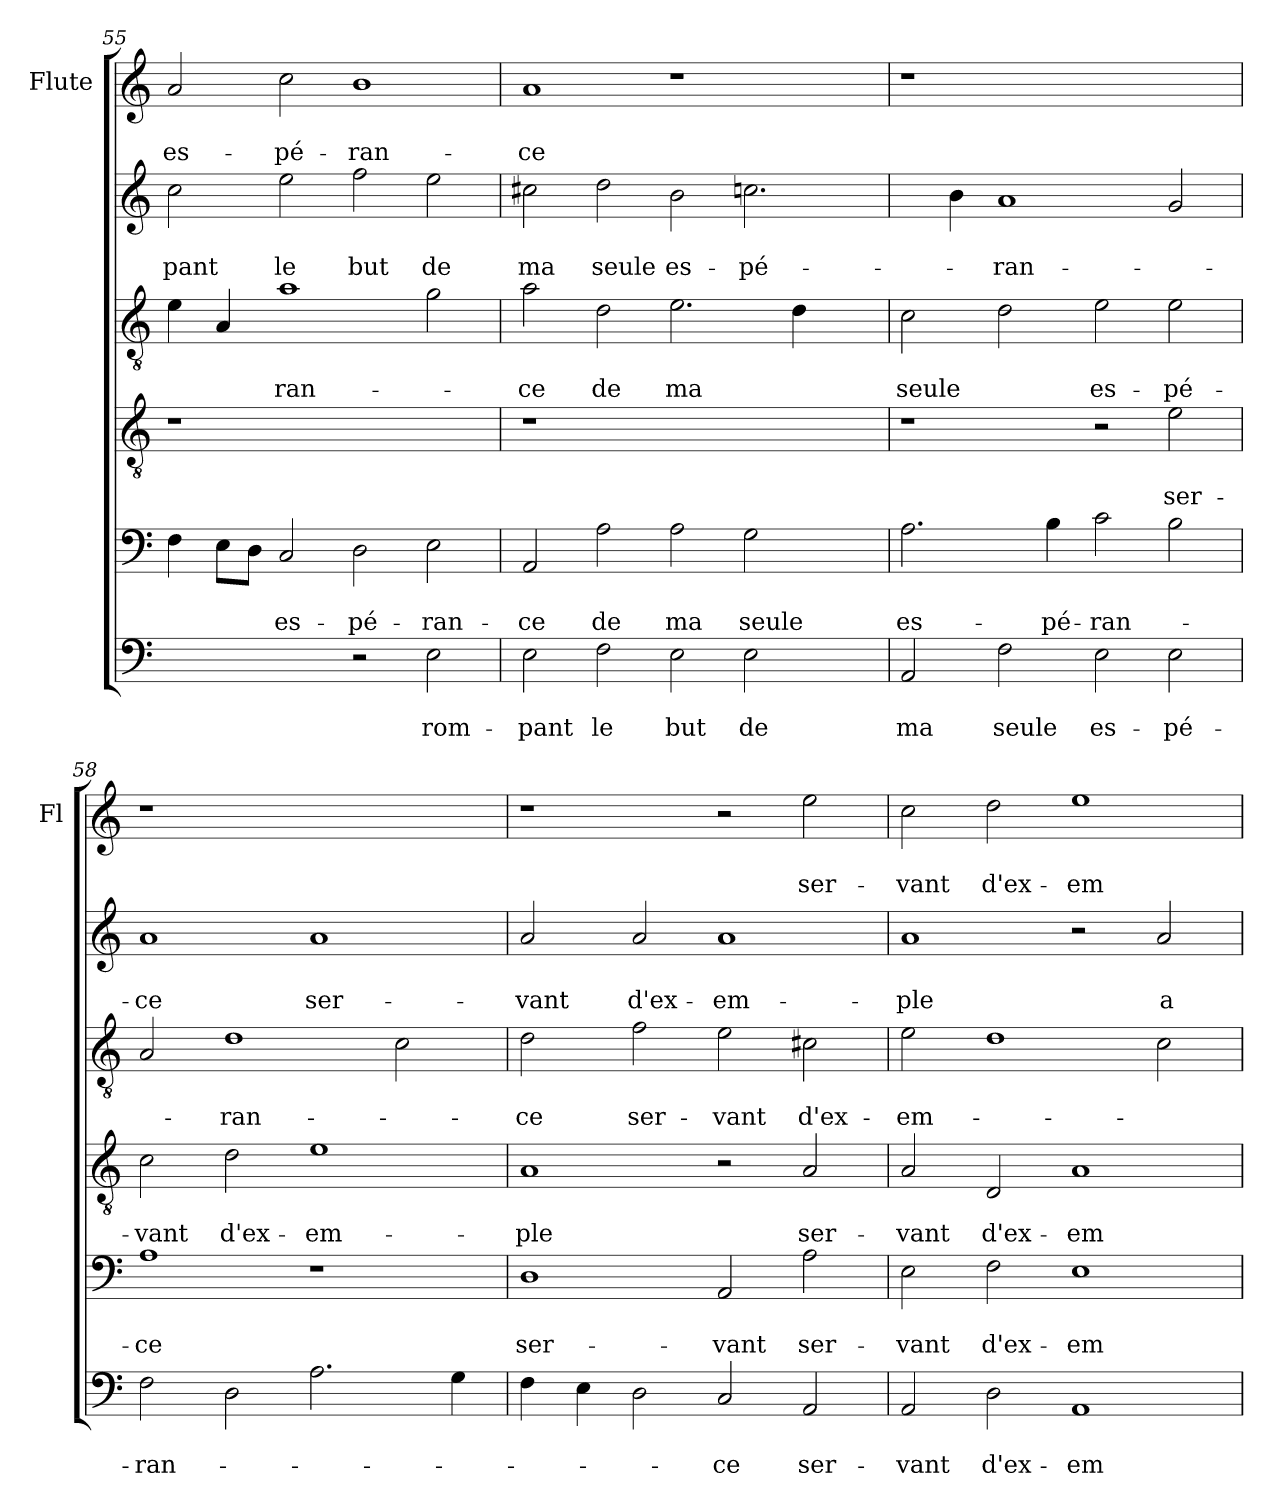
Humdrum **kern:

**kern	**text	**text	**kern	**text	**text	**kern	**text	**text	**kern	**text	**text	**kern	**text	**text	**kern	**text	**text
*part6	*part6	*part6	*part5	*part5	*part5	*part4	*part4	*part4	*part3	*part3	*part3	*part2	*part2	*part2	*part1	*part1	*part1
*staff6	*staff6	*staff6	*staff5	*staff5	*staff5	*staff4	*staff4	*staff4	*staff3	*staff3	*staff3	*staff2	*staff2	*staff2	*staff1	*staff1	*staff1
*	*	*	*	*	*	*	*	*	*	*	*	*	*	*	*I"Flute	*	*
*	*	*	*	*	*	*	*	*	*	*	*	*	*	*	*I'Fl	*	*
*clefF4	*	*	*clefF4	*	*	*clefGv2	*	*	*clefGv2	*	*	*clefG2	*	*	*clefG2	*	*
*k[]	*	*	*k[]	*	*	*k[]	*	*	*k[]	*	*	*k[]	*	*	*k[]	*	*
*C:	*	*	*C:	*	*	*C:	*	*	*C:	*	*	*C:	*	*	*C:	*	*
=55	=55	=55	=55	=55	=55	=55	=55	=55	=55	=55	=55	=55	=55	=55	=55	=55	=55
!	!	!	!	!	!	!	!	!	!	!	!	!	!	!LO:LY:b	!	!	!LO:LY:b
1AAyy	.	.	4F\	.	.	1r	.	.	4e\	.	.	2cc\	.	-pant	2a/	.	es-
.	.	.	8E\L	.	.	.	.	.	4A/	.	.	.	.	.	.	.	.
.	.	.	8D\J	.	.	.	.	.	.	.	.	.	.	.	.	.	.
!	!	!	!	!	!LO:LY:b	!	!	!	!	!	!LO:LY:b	!	!	!LO:LY:b	!	!	!LO:LY:b
.	.	.	2C/	.	es-	.	.	.	1a	.	-ran-	2ee\	.	le	2cc\	.	-pé-
!	!	!	!	!	!LO:LY:b	!	!	!	!	!	!	!	!	!LO:LY:b	!	!	!LO:LY:b
2r	.	.	2D\	.	-pé-	1ryy	.	.	.	.	.	2ff\	.	but	1b	.	-ran-
!	!	!LO:LY:b	!	!	!LO:LY:b	!	!	!	!	!	!	!	!	!LO:LY:b	!	!	!
2E\	.	rom-	2E\	.	-ran-	.	.	.	2g\	.	.	2ee\	.	de	.	.	.
=56	=56	=56	=56	=56	=56	=56	=56	=56	=56	=56	=56	=56	=56	=56	=56	=56	=56
!	!	!LO:LY:b	!	!	!LO:LY:b	!	!	!	!	!	!LO:LY:b	!	!	!LO:LY:b	!	!	!LO:LY:b
2E\	.	-pant	2AA/	.	-ce	1r	.	.	2a\	.	-ce	2cc#X\	.	ma	1a	.	-ce
!	!	!LO:LY:b	!	!	!LO:LY:b	!	!	!	!	!	!LO:LY:b	!	!	!LO:LY:b	!	!	!
2F\	.	le	2A\	.	de	.	.	.	2d\	.	de	2dd\	.	seule	.	.	.
!	!	!LO:LY:b	!	!	!LO:LY:b	!	!	!	!	!	!LO:LY:b	!	!	!LO:LY:b	!	!	!
2E\	.	but	2A\	.	ma	1ryy	.	.	2.e\	.	ma	2b\	.	es-	1r	.	.
!	!	!LO:LY:b	!	!	!LO:LY:b	!	!	!	!	!	!	!	!	!LO:LY:b	!	!	!
2E\	.	de	2G\	.	seule	.	.	.	.	.	.	2.ccn\	.	-pé-	.	.	.
.	.	.	.	.	.	.	.	.	4d\	.	.	.	.	.	.	.	.
4ryy	.	.	4ryy	.	.	4ryy	.	.	4ryy	.	.	.	.	.	4ryy	.	.
!!LO:PB:g=z
=57	=57	=57	=57	=57	=57	=57	=57	=57	=57	=57	=57	=57	=57	=57	=57	=57	=57
!	!	!LO:LY:b	!	!	!LO:LY:b	!	!	!	!	!	!LO:LY:b	!	!	!	!	!	!
2AA/	.	ma	2.A\	.	es-	1r	.	.	2c\	.	seule	4cc\yy	.	.	1r	.	.
.	.	.	.	.	.	.	.	.	.	.	.	4b\	.	.	.	.	.
!	!	!LO:LY:b	!	!	!	!	!	!	!	!	!	!	!	!LO:LY:b	!	!	!
2F\	.	seule	.	.	.	.	.	.	2d\	.	.	1a	.	-ran-	.	.	.
!	!	!	!	!	!LO:LY:b	!	!	!	!	!	!	!	!	!	!	!	!
.	.	.	4B\	.	-pé-	.	.	.	.	.	.	.	.	.	.	.	.
!	!	!LO:LY:b	!	!	!LO:LY:b	!	!	!	!	!	!LO:LY:b	!	!	!	!	!	!
2E\	.	es-	2c\	.	-ran-	2r	.	.	2e\	.	es-	.	.	.	1ryy	.	.
!	!	!LO:LY:b	!	!	!	!	!	!LO:LY:b	!	!	!LO:LY:b	!	!	!	!	!	!
2E\	.	-pé-	2B\	.	.	2e\	.	ser-	2e\	.	-pé-	2g/	.	.	.	.	.
=58	=58	=58	=58	=58	=58	=58	=58	=58	=58	=58	=58	=58	=58	=58	=58	=58	=58
!	!	!LO:LY:b	!	!	!LO:LY:b	!	!	!LO:LY:b	!	!	!	!	!	!LO:LY:b	!	!	!
2F\	.	-ran-	1A	.	-ce	2c\	.	-vant	2A/	.	.	1a	.	-ce	1r	.	.
!	!	!	!	!	!	!	!	!LO:LY:b	!	!	!LO:LY:b	!	!	!	!	!	!
2D\	.	.	.	.	.	2d\	.	d'ex-	1d	.	-ran-	.	.	.	.	.	.
!	!	!	!	!	!	!	!	!LO:LY:b	!	!	!	!	!	!LO:LY:b	!	!	!
2.A\	.	.	1r	.	.	1e	.	-em-	.	.	.	1a	.	ser-	1ryy	.	.
.	.	.	.	.	.	.	.	.	2c\	.	.	.	.	.	.	.	.
4G\	.	.	.	.	.	.	.	.	.	.	.	.	.	.	.	.	.
=59	=59	=59	=59	=59	=59	=59	=59	=59	=59	=59	=59	=59	=59	=59	=59	=59	=59
!	!	!	!	!	!LO:LY:b	!	!	!LO:LY:b	!	!	!LO:LY:b	!	!	!LO:LY:b	!	!	!
4F\	.	.	1D	.	ser-	1A	.	-ple	2d\	.	-ce	2a/	.	-vant	1r	.	.
4E\	.	.	.	.	.	.	.	.	.	.	.	.	.	.	.	.	.
!	!	!	!	!	!	!	!	!	!	!	!LO:LY:b	!	!	!LO:LY:b	!	!	!
2D\	.	.	.	.	.	.	.	.	2f\	.	ser-	2a/	.	d'ex-	.	.	.
!	!	!LO:LY:b	!	!	!LO:LY:b	!	!	!	!	!	!LO:LY:b	!	!	!LO:LY:b	!	!	!
2C/	.	-ce	2AA/	.	-vant	2r	.	.	2e\	.	-vant	1a	.	-em-	2r	.	.
!	!	!LO:LY:b	!	!	!LO:LY:b	!	!	!LO:LY:b	!	!	!LO:LY:b	!	!	!	!	!	!LO:LY:b
2AA/	.	ser-	2A\	.	ser-	2A/	.	ser-	2c#X\	.	d'ex-	.	.	.	2ee\	.	ser-
=60	=60	=60	=60	=60	=60	=60	=60	=60	=60	=60	=60	=60	=60	=60	=60	=60	=60
!	!	!LO:LY:b	!	!	!LO:LY:b	!	!	!LO:LY:b	!	!	!LO:LY:b	!	!	!LO:LY:b	!	!	!LO:LY:b
2AA/	.	-vant	2E\	.	-vant	2A/	.	-vant	2e\	.	-em-	1a	.	-ple	2cc\	.	-vant
!	!	!LO:LY:b	!	!	!LO:LY:b	!	!	!LO:LY:b	!	!	!	!	!	!	!	!	!LO:LY:b
2D\	.	d'ex-	2F\	.	d'ex-	2D/	.	d'ex-	1d	.	.	.	.	.	2dd\	.	d'ex-
!	!	!LO:LY:b	!	!	!LO:LY:b	!	!	!LO:LY:b	!	!	!	!	!	!	!	!	!LO:LY:b
1AA	.	-em-	1E	.	-em-	1A	.	-em-	.	.	.	2r	.	.	1ee	.	-em-
!	!	!	!	!	!	!	!	!	!	!	!	!	!	!LO:LY:b	!	!	!
.	.	.	.	.	.	.	.	.	2c\	.	.	2a/	.	a	.	.	.
=	=	=	=	=	=	=	=	=	=	=	=	=	=	=	=	=	=
*-	*-	*-	*-	*-	*-	*-	*-	*-	*-	*-	*-	*-	*-	*-	*-	*-	*-
